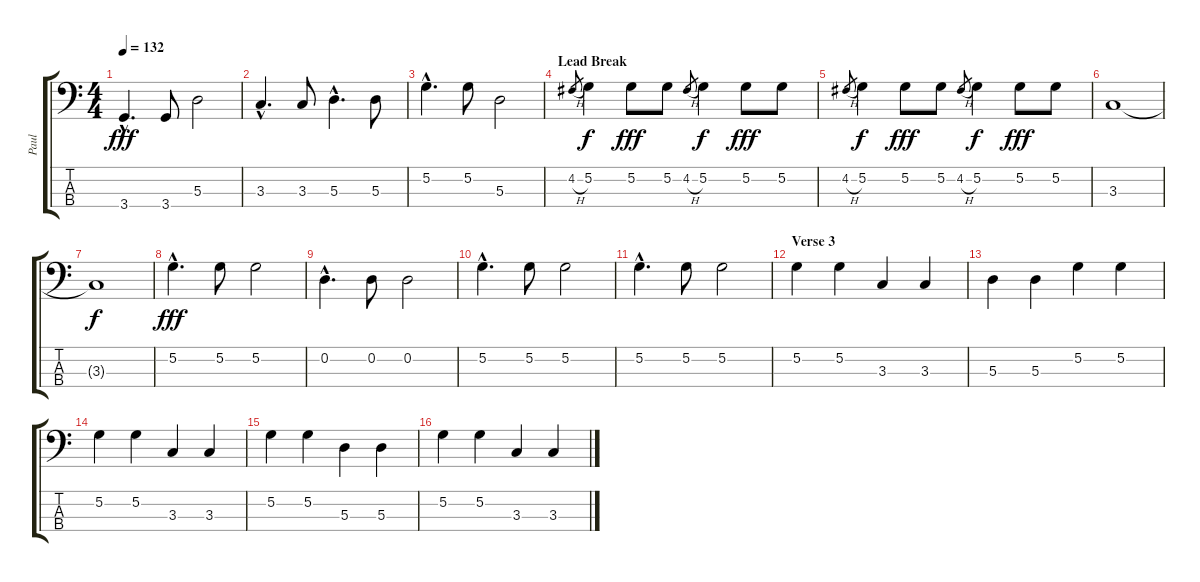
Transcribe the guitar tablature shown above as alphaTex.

\track ("Paul" "Paul") {instrument electricbasspick}
\staff {score tabs}
\tuning (G2 D2 A1 E1) {hide}
\ts (4 4)
\tempo 132
\clef f4
\ks c
3.4{hac}.4{d dy fff} 3.4.8 5.3.2 |
3.3{hac}.4{d} 3.3.8 5.3{hac}.4{d} 5.3.8 |
5.2{hac}.4{d} 5.2.8 5.3.2 |
\section ("" "Lead Break")
4.2{h}.8{gr} 5.2.4{dy f} 5.2.8{dy fff} 5.2.8 4.2{h}.8{gr} 5.2.4{dy f} 5.2.8{dy fff} 5.2.8 |
4.2{h}.8{gr} 5.2.4{dy f} 5.2.8{dy fff} 5.2.8 4.2{h}.8{gr} 5.2.4{dy f} 5.2.8{dy fff} 5.2.8 |
3.3.1 |
3.3{t}.1{dy f} |
5.2{hac}.4{d dy fff} 5.2.8 5.2.2 |
0.2{hac}.4{d} 0.2.8 0.2.2 |
5.2{hac}.4{d} 5.2.8 5.2.2 |
5.2{hac}.4{d} 5.2.8 5.2.2 |
\section ("" "Verse 3")
5.2.4 5.2.4 3.3.4 3.3.4 |
5.3.4 5.3.4 5.2.4 5.2.4 |
5.2.4 5.2.4 3.3.4 3.3.4 |
5.2.4 5.2.4 5.3.4 5.3.4 |
5.2.4 5.2.4 3.3.4 3.3.4
